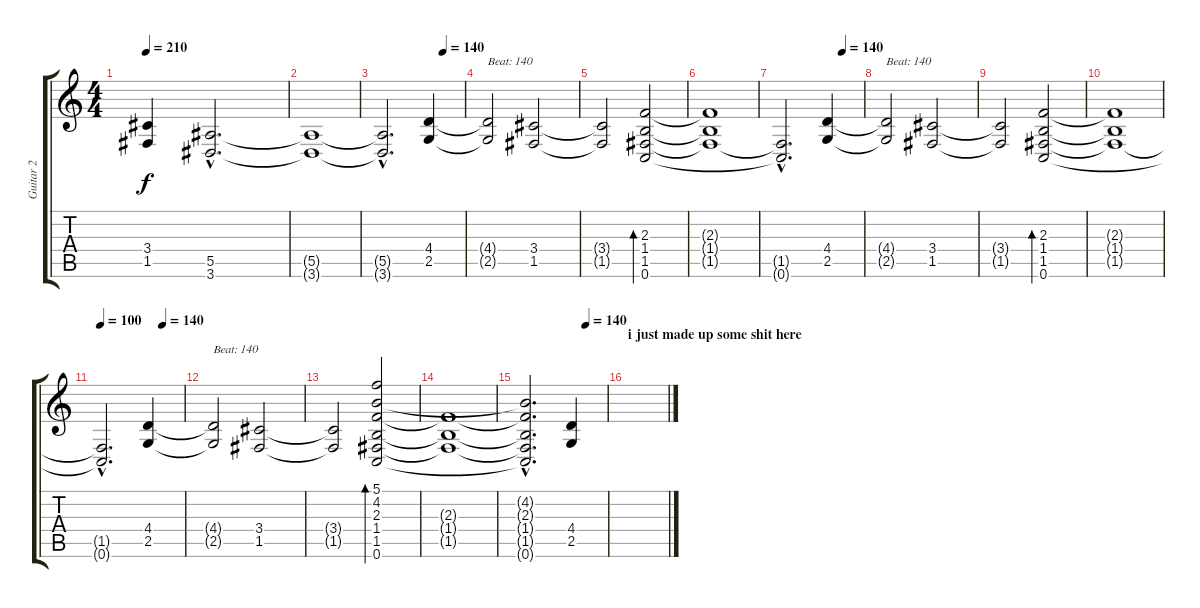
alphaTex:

\track ("Guitar 2" "Guitar 2") {instrument distortionguitar}
\staff {score tabs}
\tuning (C4 G3 Eb3 Bb2 F2 C2) {hide}
\ts (4 4)
\tempo 210
\clef g2
\ks c
(3.4{t} 1.5{t}).4{dy f} (5.5{hac} 3.6{hac}).2{d} |
(5.5{t} 3.6{t}).1 |
\tempo (140 0.75)
(5.5{hac t} 3.6{hac t}).2{d} (4.4 2.5).4 |
(4.4{t} 2.5{t}).2{txt "Beat: 140"} (3.4 1.5).2 |
(3.4{t} 1.5{t}).2 (2.3 1.4 1.5 0.6).2{bd 240} |
(2.3{t} 1.4{t} 1.5{t}).1 |
\tempo (140 0.75)
(1.5{hac t} 0.6{hac t}).2{d} (4.4 2.5).4 |
(4.4{t} 2.5{t}).2{txt "Beat: 140"} (3.4 1.5).2 |
(3.4{t} 1.5{t}).2 (2.3 1.4 1.5 0.6).2{bd 240} |
(2.3{t} 1.4{t} 1.5{t}).1 |
\tempo (140 0.75)
\tempo 100
(1.5{hac t} 0.6{hac t}).2{d} (4.4 2.5).4 |
(4.4{t} 2.5{t}).2{txt "Beat: 140"} (3.4 1.5).2 |
(3.4{t} 1.5{t}).2 (5.1 4.2 2.3 1.4 1.5 0.6).2{bd 240} |
(2.3{t} 1.4{t} 1.5{t}).1 |
\tempo (140 0.75)
(4.2{hac t} 2.3{hac t} 1.4{hac t} 1.5{hac t} 0.6{hac t}).2{d} (4.4 2.5).4 |
\section ("" "i just made up some shit here")
